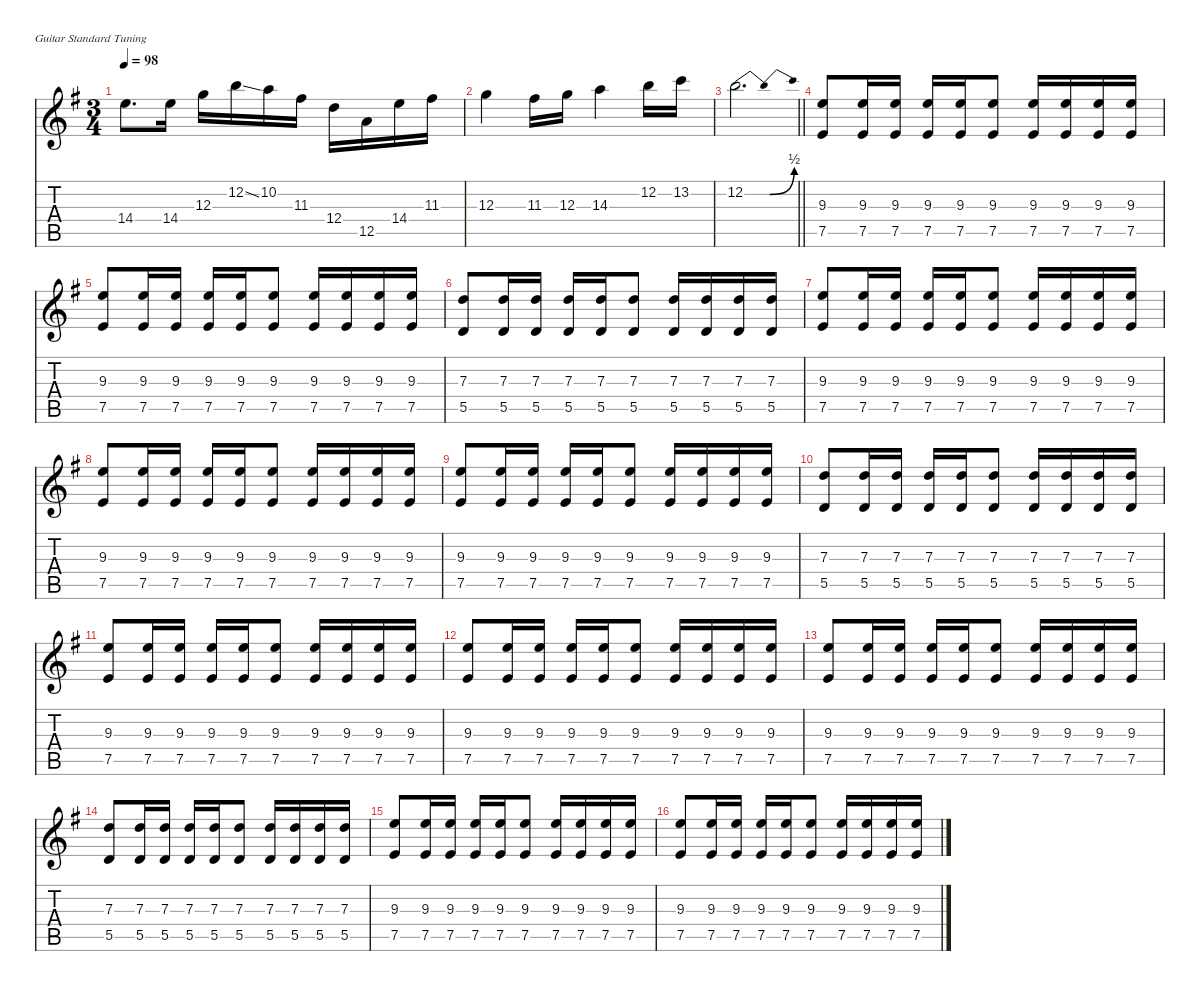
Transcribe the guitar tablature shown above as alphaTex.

\defaultSystemsLayout 4
\hideDynamics
\bracketExtendMode nobrackets
\singleTrackTrackNamePolicy hidden
\multiTrackTrackNamePolicy hidden
\firstSystemTrackNameMode fullname
\otherSystemsTrackNameOrientation horizontal
\track ("Lead Guitar" "od.guit.") {instrument overdrivenguitar}
\staff {score tabs}
\tuning (E4 B3 G3 D3 A2 E2)
\ts (3 4)
\tempo 98
\clef g2
\ks eminor
14.4{t acc forcenatural}.8{d dy f beam Down} 14.4{acc forcenatural}.16{beam Down} 12.3{acc forcenatural}.16{beam Down} 12.2{ss acc forcenatural}.16{beam Down} 10.2{acc forcenatural}.16{beam Down} 11.3{acc #}.16{beam Down} 12.4{acc forcenatural}.16{beam Down} 12.5{acc forcenatural}.16{beam Down} 14.4{acc forcenatural}.16{beam Down} 11.3{acc #}.16{beam Down} |
12.3{acc forcenatural}.4{beam Down} 11.3{acc #}.16{beam Down} 12.3{acc forcenatural}.16{beam Down} 14.3{acc forcenatural}.4{beam Down} 12.2{acc forcenatural}.16{beam Down} 13.2{acc forcenatural}.16{beam Down} |
\barLineRight lightlight
12.2{be (bendrelease 0 0 7.0000002 2 36 2 3 0) acc forcenatural}.2{d beam Down} |
(9.3{acc forcenatural} 7.5{acc forcenatural}).8{beam Up} (9.3{acc forcenatural} 7.5{acc forcenatural}).16{beam Up} (9.3{acc forcenatural} 7.5{acc forcenatural}).16{beam Up} (9.3{acc forcenatural} 7.5{acc forcenatural}).16{beam Up} (9.3{acc forcenatural} 7.5{acc forcenatural}).16{beam Up} (9.3{acc forcenatural} 7.5{acc forcenatural}).8{beam Up} (9.3{acc forcenatural} 7.5{acc forcenatural}).16{beam Up} (9.3{acc forcenatural} 7.5{acc forcenatural}).16{beam Up} (9.3{acc forcenatural} 7.5{acc forcenatural}).16{beam Up} (9.3{acc forcenatural} 7.5{acc forcenatural}).16{beam Up} |
(9.3{acc forcenatural} 7.5{acc forcenatural}).8{beam Up} (9.3{acc forcenatural} 7.5{acc forcenatural}).16{beam Up} (9.3{acc forcenatural} 7.5{acc forcenatural}).16{beam Up} (9.3{acc forcenatural} 7.5{acc forcenatural}).16{beam Up} (9.3{acc forcenatural} 7.5{acc forcenatural}).16{beam Up} (9.3{acc forcenatural} 7.5{acc forcenatural}).8{beam Up} (9.3{acc forcenatural} 7.5{acc forcenatural}).16{beam Up} (9.3{acc forcenatural} 7.5{acc forcenatural}).16{beam Up} (9.3{acc forcenatural} 7.5{acc forcenatural}).16{beam Up} (9.3{acc forcenatural} 7.5{acc forcenatural}).16{beam Up} |
(7.3{acc forcenatural} 5.5{acc forcenatural}).8{beam Up} (7.3{acc forcenatural} 5.5{acc forcenatural}).16{beam Up} (7.3{acc forcenatural} 5.5{acc forcenatural}).16{beam Up} (7.3{acc forcenatural} 5.5{acc forcenatural}).16{beam Up} (7.3{acc forcenatural} 5.5{acc forcenatural}).16{beam Up} (7.3{acc forcenatural} 5.5{acc forcenatural}).8{beam Up} (7.3{acc forcenatural} 5.5{acc forcenatural}).16{beam Up} (7.3{acc forcenatural} 5.5{acc forcenatural}).16{beam Up} (7.3{acc forcenatural} 5.5{acc forcenatural}).16{beam Up} (7.3{acc forcenatural} 5.5{acc forcenatural}).16{beam Up} |
(9.3{acc forcenatural} 7.5{acc forcenatural}).8{beam Up} (9.3{acc forcenatural} 7.5{acc forcenatural}).16{beam Up} (9.3{acc forcenatural} 7.5{acc forcenatural}).16{beam Up} (9.3{acc forcenatural} 7.5{acc forcenatural}).16{beam Up} (9.3{acc forcenatural} 7.5{acc forcenatural}).16{beam Up} (9.3{acc forcenatural} 7.5{acc forcenatural}).8{beam Up} (9.3{acc forcenatural} 7.5{acc forcenatural}).16{beam Up} (9.3{acc forcenatural} 7.5{acc forcenatural}).16{beam Up} (9.3{acc forcenatural} 7.5{acc forcenatural}).16{beam Up} (9.3{acc forcenatural} 7.5{acc forcenatural}).16{beam Up} |
(9.3{acc forcenatural} 7.5{acc forcenatural}).8{beam Up} (9.3{acc forcenatural} 7.5{acc forcenatural}).16{beam Up} (9.3{acc forcenatural} 7.5{acc forcenatural}).16{beam Up} (9.3{acc forcenatural} 7.5{acc forcenatural}).16{beam Up} (9.3{acc forcenatural} 7.5{acc forcenatural}).16{beam Up} (9.3{acc forcenatural} 7.5{acc forcenatural}).8{beam Up} (9.3{acc forcenatural} 7.5{acc forcenatural}).16{beam Up} (9.3{acc forcenatural} 7.5{acc forcenatural}).16{beam Up} (9.3{acc forcenatural} 7.5{acc forcenatural}).16{beam Up} (9.3{acc forcenatural} 7.5{acc forcenatural}).16{beam Up} |
(9.3{acc forcenatural} 7.5{acc forcenatural}).8{beam Up} (9.3{acc forcenatural} 7.5{acc forcenatural}).16{beam Up} (9.3{acc forcenatural} 7.5{acc forcenatural}).16{beam Up} (9.3{acc forcenatural} 7.5{acc forcenatural}).16{beam Up} (9.3{acc forcenatural} 7.5{acc forcenatural}).16{beam Up} (9.3{acc forcenatural} 7.5{acc forcenatural}).8{beam Up} (9.3{acc forcenatural} 7.5{acc forcenatural}).16{beam Up} (9.3{acc forcenatural} 7.5{acc forcenatural}).16{beam Up} (9.3{acc forcenatural} 7.5{acc forcenatural}).16{beam Up} (9.3{acc forcenatural} 7.5{acc forcenatural}).16{beam Up} |
(7.3{acc forcenatural} 5.5{acc forcenatural}).8{beam Up} (7.3{acc forcenatural} 5.5{acc forcenatural}).16{beam Up} (7.3{acc forcenatural} 5.5{acc forcenatural}).16{beam Up} (7.3{acc forcenatural} 5.5{acc forcenatural}).16{beam Up} (7.3{acc forcenatural} 5.5{acc forcenatural}).16{beam Up} (7.3{acc forcenatural} 5.5{acc forcenatural}).8{beam Up} (7.3{acc forcenatural} 5.5{acc forcenatural}).16{beam Up} (7.3{acc forcenatural} 5.5{acc forcenatural}).16{beam Up} (7.3{acc forcenatural} 5.5{acc forcenatural}).16{beam Up} (7.3{acc forcenatural} 5.5{acc forcenatural}).16{beam Up} |
(9.3{acc forcenatural} 7.5{acc forcenatural}).8{beam Up} (9.3{acc forcenatural} 7.5{acc forcenatural}).16{beam Up} (9.3{acc forcenatural} 7.5{acc forcenatural}).16{beam Up} (9.3{acc forcenatural} 7.5{acc forcenatural}).16{beam Up} (9.3{acc forcenatural} 7.5{acc forcenatural}).16{beam Up} (9.3{acc forcenatural} 7.5{acc forcenatural}).8{beam Up} (9.3{acc forcenatural} 7.5{acc forcenatural}).16{beam Up} (9.3{acc forcenatural} 7.5{acc forcenatural}).16{beam Up} (9.3{acc forcenatural} 7.5{acc forcenatural}).16{beam Up} (9.3{acc forcenatural} 7.5{acc forcenatural}).16{beam Up} |
(9.3{acc forcenatural} 7.5{acc forcenatural}).8{beam Up} (9.3{acc forcenatural} 7.5{acc forcenatural}).16{beam Up} (9.3{acc forcenatural} 7.5{acc forcenatural}).16{beam Up} (9.3{acc forcenatural} 7.5{acc forcenatural}).16{beam Up} (9.3{acc forcenatural} 7.5{acc forcenatural}).16{beam Up} (9.3{acc forcenatural} 7.5{acc forcenatural}).8{beam Up} (9.3{acc forcenatural} 7.5{acc forcenatural}).16{beam Up} (9.3{acc forcenatural} 7.5{acc forcenatural}).16{beam Up} (9.3{acc forcenatural} 7.5{acc forcenatural}).16{beam Up} (9.3{acc forcenatural} 7.5{acc forcenatural}).16{beam Up} |
(9.3{acc forcenatural} 7.5{acc forcenatural}).8{beam Up} (9.3{acc forcenatural} 7.5{acc forcenatural}).16{beam Up} (9.3{acc forcenatural} 7.5{acc forcenatural}).16{beam Up} (9.3{acc forcenatural} 7.5{acc forcenatural}).16{beam Up} (9.3{acc forcenatural} 7.5{acc forcenatural}).16{beam Up} (9.3{acc forcenatural} 7.5{acc forcenatural}).8{beam Up} (9.3{acc forcenatural} 7.5{acc forcenatural}).16{beam Up} (9.3{acc forcenatural} 7.5{acc forcenatural}).16{beam Up} (9.3{acc forcenatural} 7.5{acc forcenatural}).16{beam Up} (9.3{acc forcenatural} 7.5{acc forcenatural}).16{beam Up} |
(7.3{acc forcenatural} 5.5{acc forcenatural}).8{beam Up} (7.3{acc forcenatural} 5.5{acc forcenatural}).16{beam Up} (7.3{acc forcenatural} 5.5{acc forcenatural}).16{beam Up} (7.3{acc forcenatural} 5.5{acc forcenatural}).16{beam Up} (7.3{acc forcenatural} 5.5{acc forcenatural}).16{beam Up} (7.3{acc forcenatural} 5.5{acc forcenatural}).8{beam Up} (7.3{acc forcenatural} 5.5{acc forcenatural}).16{beam Up} (7.3{acc forcenatural} 5.5{acc forcenatural}).16{beam Up} (7.3{acc forcenatural} 5.5{acc forcenatural}).16{beam Up} (7.3{acc forcenatural} 5.5{acc forcenatural}).16{beam Up} |
(9.3{acc forcenatural} 7.5{acc forcenatural}).8{beam Up} (9.3{acc forcenatural} 7.5{acc forcenatural}).16{beam Up} (9.3{acc forcenatural} 7.5{acc forcenatural}).16{beam Up} (9.3{acc forcenatural} 7.5{acc forcenatural}).16{beam Up} (9.3{acc forcenatural} 7.5{acc forcenatural}).16{beam Up} (9.3{acc forcenatural} 7.5{acc forcenatural}).8{beam Up} (9.3{acc forcenatural} 7.5{acc forcenatural}).16{beam Up} (9.3{acc forcenatural} 7.5{acc forcenatural}).16{beam Up} (9.3{acc forcenatural} 7.5{acc forcenatural}).16{beam Up} (9.3{acc forcenatural} 7.5{acc forcenatural}).16{beam Up} |
(9.3{acc forcenatural} 7.5{acc forcenatural}).8{beam Up} (9.3{acc forcenatural} 7.5{acc forcenatural}).16{beam Up} (9.3{acc forcenatural} 7.5{acc forcenatural}).16{beam Up} (9.3{acc forcenatural} 7.5{acc forcenatural}).16{beam Up} (9.3{acc forcenatural} 7.5{acc forcenatural}).16{beam Up} (9.3{acc forcenatural} 7.5{acc forcenatural}).8{beam Up} (9.3{acc forcenatural} 7.5{acc forcenatural}).16{beam Up} (9.3{acc forcenatural} 7.5{acc forcenatural}).16{beam Up} (9.3{acc forcenatural} 7.5{acc forcenatural}).16{beam Up} (9.3{acc forcenatural} 7.5{acc forcenatural}).16{beam Up}
